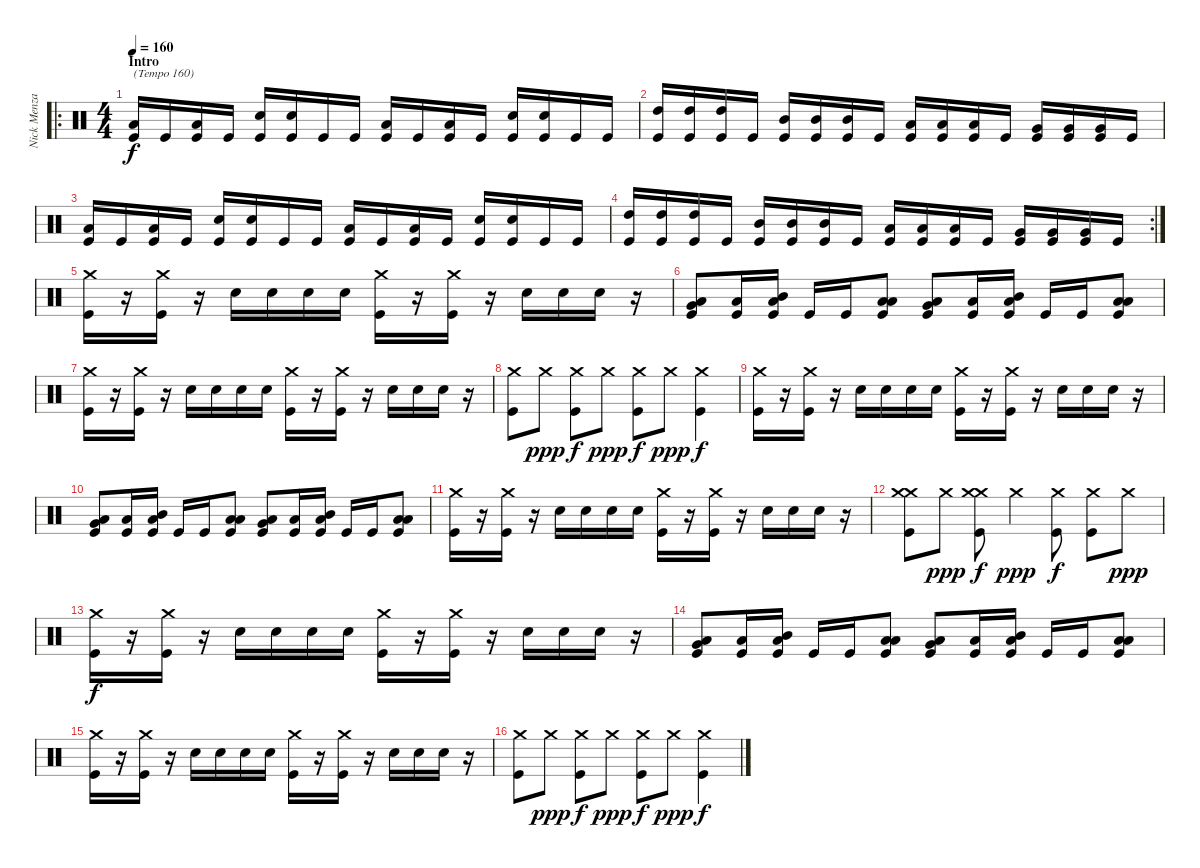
\track ("Nick Menza" "Nick Menza") {instrument percussion}
\staff {score}
\articulation defaults
\ro
\ts (4 4)
\section ("" "Intro")
\tempo 160
\clef neutral
\ks c
("Low Floor Tom (hit)" "Kick (hit)").16{txt "(Tempo 160)" dy f} "Kick (hit)".16 ("Low Floor Tom (hit)" "Kick (hit)").16 "Kick (hit)".16 ("Snare (hit) 2" "Kick (hit)").16 ("Snare (hit) 2" "Kick (hit)").16 "Kick (hit)".16 "Kick (hit)".16 ("Low Floor Tom (hit)" "Kick (hit)").16 "Kick (hit)".16 ("Low Floor Tom (hit)" "Kick (hit)").16 "Kick (hit)".16 ("Snare (hit) 2" "Kick (hit)").16 ("Snare (hit) 2" "Kick (hit)").16 "Kick (hit)".16 "Kick (hit)".16 |
("High Tom (hit)" "Kick (hit)").16 ("High Tom (hit)" "Kick (hit)").16 ("High Tom (hit)" "Kick (hit)").16 "Kick (hit)".16 ("Mid Tom (hit)" "Kick (hit)").16 ("Mid Tom (hit)" "Kick (hit)").16 ("Mid Tom (hit)" "Kick (hit)").16 "Kick (hit)".16 ("Low Tom (hit)" "Kick (hit)").16 ("Low Tom (hit)" "Kick (hit)").16 ("Low Tom (hit)" "Kick (hit)").16 "Kick (hit)".16 ("Very Low Tom (hit)" "Kick (hit)").16 ("Very Low Tom (hit)" "Kick (hit)").16 ("Very Low Tom (hit)" "Kick (hit)").16 "Kick (hit)".16 |
("Low Floor Tom (hit)" "Kick (hit)").16 "Kick (hit)".16 ("Low Floor Tom (hit)" "Kick (hit)").16 "Kick (hit)".16 ("Snare (hit) 2" "Kick (hit)").16 ("Snare (hit) 2" "Kick (hit)").16 "Kick (hit)".16 "Kick (hit)".16 ("Low Floor Tom (hit)" "Kick (hit)").16 "Kick (hit)".16 ("Low Floor Tom (hit)" "Kick (hit)").16 "Kick (hit)".16 ("Snare (hit) 2" "Kick (hit)").16 ("Snare (hit) 2" "Kick (hit)").16 "Kick (hit)".16 "Kick (hit)".16 |
\rc 2
("High Tom (hit)" "Kick (hit)").16 ("High Tom (hit)" "Kick (hit)").16 ("High Tom (hit)" "Kick (hit)").16 "Kick (hit)".16 ("Mid Tom (hit)" "Kick (hit)").16 ("Mid Tom (hit)" "Kick (hit)").16 ("Mid Tom (hit)" "Kick (hit)").16 "Kick (hit)".16 ("Low Tom (hit)" "Kick (hit)").16 ("Low Tom (hit)" "Kick (hit)").16 ("Low Tom (hit)" "Kick (hit)").16 "Kick (hit)".16 ("Very Low Tom (hit)" "Kick (hit)").16 ("Very Low Tom (hit)" "Kick (hit)").16 ("Very Low Tom (hit)" "Kick (hit)").16 "Kick (hit)".16 |
("Crash medium (hit)" "Kick (hit)").16 r.16 ("Crash medium (hit)" "Kick (hit)").16 r.16 "Snare (hit) 2".16 "Snare (hit) 2".16 "Snare (hit) 2".16 "Snare (hit) 2".16 ("Crash medium (hit)" "Kick (hit)").16 r.16 ("Crash medium (hit)" "Kick (hit)").16 r.16 "Snare (hit) 2".16 "Snare (hit) 2".16 "Snare (hit) 2".16 r.16 |
("Very Low Tom (hit)" "Low Floor Tom (hit)" "Kick (hit)").8 ("Low Floor Tom (hit)" "Kick (hit)").16 ("Mid Tom (hit)" "Low Floor Tom (hit)" "Kick (hit)").16 "Kick (hit)".16 "Kick (hit)".16 ("Low Tom (hit)" "Low Floor Tom (hit)" "Kick (hit)").8 ("Very Low Tom (hit)" "Low Floor Tom (hit)" "Kick (hit)").8 ("Low Floor Tom (hit)" "Kick (hit)").16 ("Mid Tom (hit)" "Low Floor Tom (hit)" "Kick (hit)").16 "Kick (hit)".16 "Kick (hit)".16 ("Low Tom (hit)" "Low Floor Tom (hit)" "Kick (hit)").8 |
("Crash medium (hit)" "Kick (hit)").16 r.16 ("Crash medium (hit)" "Kick (hit)").16 r.16 "Snare (hit) 2".16 "Snare (hit) 2".16 "Snare (hit) 2".16 "Snare (hit) 2".16 ("Crash medium (hit)" "Kick (hit)").16 r.16 ("Crash medium (hit)" "Kick (hit)").16 r.16 "Snare (hit) 2".16 "Snare (hit) 2".16 "Snare (hit) 2".16 r.16 |
("Crash medium (hit)" "Kick (hit)").8 "Crash medium (hit)".8{dy ppp} ("Crash medium (hit)" "Kick (hit)").8{dy f} "Crash medium (hit)".8{dy ppp} ("Crash medium (hit)" "Kick (hit)").8{dy f} "Crash medium (hit)".8{dy ppp} ("Crash medium (hit)" "Kick (hit)").4{dy f} |
("Crash medium (hit)" "Kick (hit)").16 r.16 ("Crash medium (hit)" "Kick (hit)").16 r.16 "Snare (hit) 2".16 "Snare (hit) 2".16 "Snare (hit) 2".16 "Snare (hit) 2".16 ("Crash medium (hit)" "Kick (hit)").16 r.16 ("Crash medium (hit)" "Kick (hit)").16 r.16 "Snare (hit) 2".16 "Snare (hit) 2".16 "Snare (hit) 2".16 r.16 |
("Very Low Tom (hit)" "Low Floor Tom (hit)" "Kick (hit)").8 ("Low Floor Tom (hit)" "Kick (hit)").16 ("Mid Tom (hit)" "Low Floor Tom (hit)" "Kick (hit)").16 "Kick (hit)".16 "Kick (hit)".16 ("Low Tom (hit)" "Low Floor Tom (hit)" "Kick (hit)").8 ("Very Low Tom (hit)" "Low Floor Tom (hit)" "Kick (hit)").8 ("Low Floor Tom (hit)" "Kick (hit)").16 ("Mid Tom (hit)" "Low Floor Tom (hit)" "Kick (hit)").16 "Kick (hit)".16 "Kick (hit)".16 ("Low Tom (hit)" "Low Floor Tom (hit)" "Kick (hit)").8 |
("Crash medium (hit)" "Kick (hit)").16 r.16 ("Crash medium (hit)" "Kick (hit)").16 r.16 "Snare (hit) 2".16 "Snare (hit) 2".16 "Snare (hit) 2".16 "Snare (hit) 2".16 ("Crash medium (hit)" "Kick (hit)").16 r.16 ("Crash medium (hit)" "Kick (hit)").16 r.16 "Snare (hit) 2".16 "Snare (hit) 2".16 "Snare (hit) 2".16 r.16 |
("Crash medium (hit)" "Crash medium (hit)" "Kick (hit)").8 "Crash medium (hit)".8{dy ppp} ("Crash medium (hit)" "Crash medium (hit)" "Kick (hit)").8{dy f} "Crash medium (hit)".4{dy ppp} ("Crash medium (hit)" "Kick (hit)").8{dy f} ("Crash medium (hit)" "Kick (hit)").8 "Crash medium (hit)".8{dy ppp} |
("Crash medium (hit)" "Kick (hit)").16{dy f} r.16 ("Crash medium (hit)" "Kick (hit)").16 r.16 "Snare (hit) 2".16 "Snare (hit) 2".16 "Snare (hit) 2".16 "Snare (hit) 2".16 ("Crash medium (hit)" "Kick (hit)").16 r.16 ("Crash medium (hit)" "Kick (hit)").16 r.16 "Snare (hit) 2".16 "Snare (hit) 2".16 "Snare (hit) 2".16 r.16 |
("Very Low Tom (hit)" "Low Floor Tom (hit)" "Kick (hit)").8 ("Low Floor Tom (hit)" "Kick (hit)").16 ("Mid Tom (hit)" "Low Floor Tom (hit)" "Kick (hit)").16 "Kick (hit)".16 "Kick (hit)".16 ("Low Tom (hit)" "Low Floor Tom (hit)" "Kick (hit)").8 ("Very Low Tom (hit)" "Low Floor Tom (hit)" "Kick (hit)").8 ("Low Floor Tom (hit)" "Kick (hit)").16 ("Mid Tom (hit)" "Low Floor Tom (hit)" "Kick (hit)").16 "Kick (hit)".16 "Kick (hit)".16 ("Low Tom (hit)" "Low Floor Tom (hit)" "Kick (hit)").8 |
("Crash medium (hit)" "Kick (hit)").16 r.16 ("Crash medium (hit)" "Kick (hit)").16 r.16 "Snare (hit) 2".16 "Snare (hit) 2".16 "Snare (hit) 2".16 "Snare (hit) 2".16 ("Crash medium (hit)" "Kick (hit)").16 r.16 ("Crash medium (hit)" "Kick (hit)").16 r.16 "Snare (hit) 2".16 "Snare (hit) 2".16 "Snare (hit) 2".16 r.16 |
("Crash medium (hit)" "Kick (hit)").8 "Crash medium (hit)".8{dy ppp} ("Crash medium (hit)" "Kick (hit)").8{dy f} "Crash medium (hit)".8{dy ppp} ("Crash medium (hit)" "Kick (hit)").8{dy f} "Crash medium (hit)".8{dy ppp} ("Crash medium (hit)" "Kick (hit)").4{dy f}
